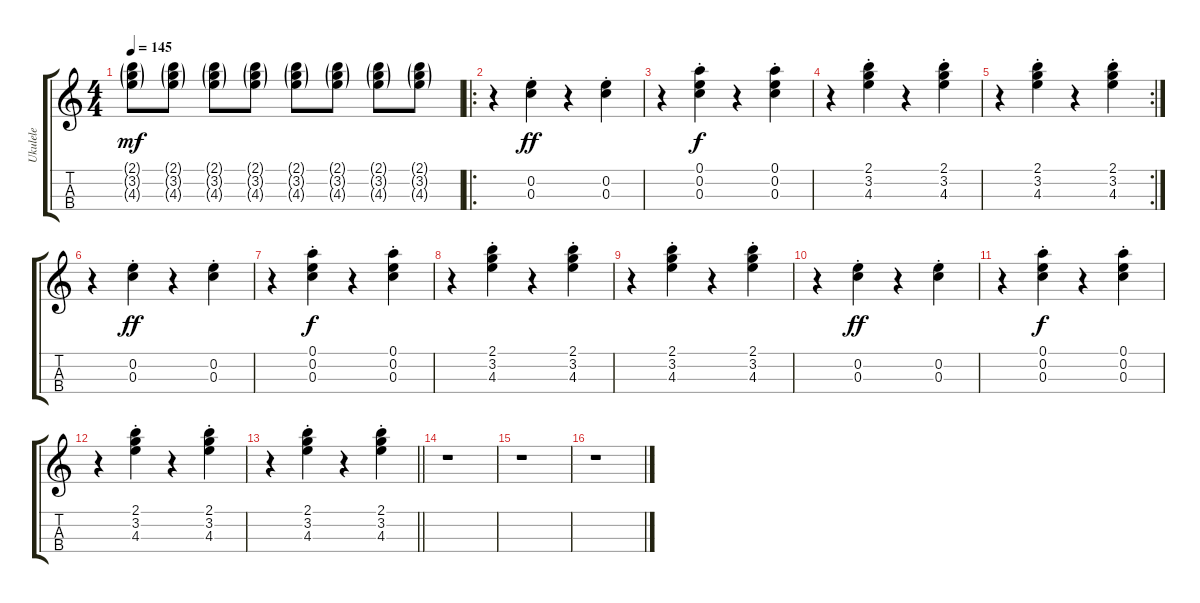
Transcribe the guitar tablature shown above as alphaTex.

\track ("Ukulele" "Ukulele") {instrument acousticguitarnylon}
\staff {score tabs}
\tuning (A4 E4 C4 G4) {hide}
\ts (4 4)
\tempo 145
\clef g2
\ks c
(2.1{g} 3.2{g} 4.3{g}).8{dy mf} (2.1{g} 3.2{g} 4.3{g}).8 (2.1{g} 3.2{g} 4.3{g}).8 (2.1{g} 3.2{g} 4.3{g}).8 (2.1{g} 3.2{g} 4.3{g}).8 (2.1{g} 3.2{g} 4.3{g}).8 (2.1{g} 3.2{g} 4.3{g}).8 (2.1{g} 3.2{g} 4.3{g}).8 |
\ro
r.4 (0.2{st} 0.3{st}).4{dy ff} r.4 (0.2{st} 0.3{st}).4 |
r.4 (0.1{st} 0.2{st} 0.3{st}).4{dy f} r.4 (0.1{st} 0.2{st} 0.3{st}).4 |
r.4 (2.1{st} 3.2{st} 4.3{st}).4 r.4 (2.1{st} 3.2{st} 4.3{st}).4 |
\rc 2
r.4 (2.1{st} 3.2{st} 4.3{st}).4 r.4 (2.1{st} 3.2{st} 4.3{st}).4 |
r.4 (0.2{st} 0.3{st}).4{dy ff} r.4 (0.2{st} 0.3{st}).4 |
r.4 (0.1{st} 0.2{st} 0.3{st}).4{dy f} r.4 (0.1{st} 0.2{st} 0.3{st}).4 |
r.4 (2.1{st} 3.2{st} 4.3{st}).4 r.4 (2.1{st} 3.2{st} 4.3{st}).4 |
r.4 (2.1{st} 3.2{st} 4.3{st}).4 r.4 (2.1{st} 3.2{st} 4.3{st}).4 |
r.4 (0.2{st} 0.3{st}).4{dy ff} r.4 (0.2{st} 0.3{st}).4 |
r.4 (0.1{st} 0.2{st} 0.3{st}).4{dy f} r.4 (0.1{st} 0.2{st} 0.3{st}).4 |
r.4 (2.1{st} 3.2{st} 4.3{st}).4 r.4 (2.1{st} 3.2{st} 4.3{st}).4 |
\barLineRight lightlight
r.4 (2.1{st} 3.2{st} 4.3{st}).4 r.4 (2.1{st} 3.2{st} 4.3{st}).4 |
r.1 |
r.1 |
r.1
